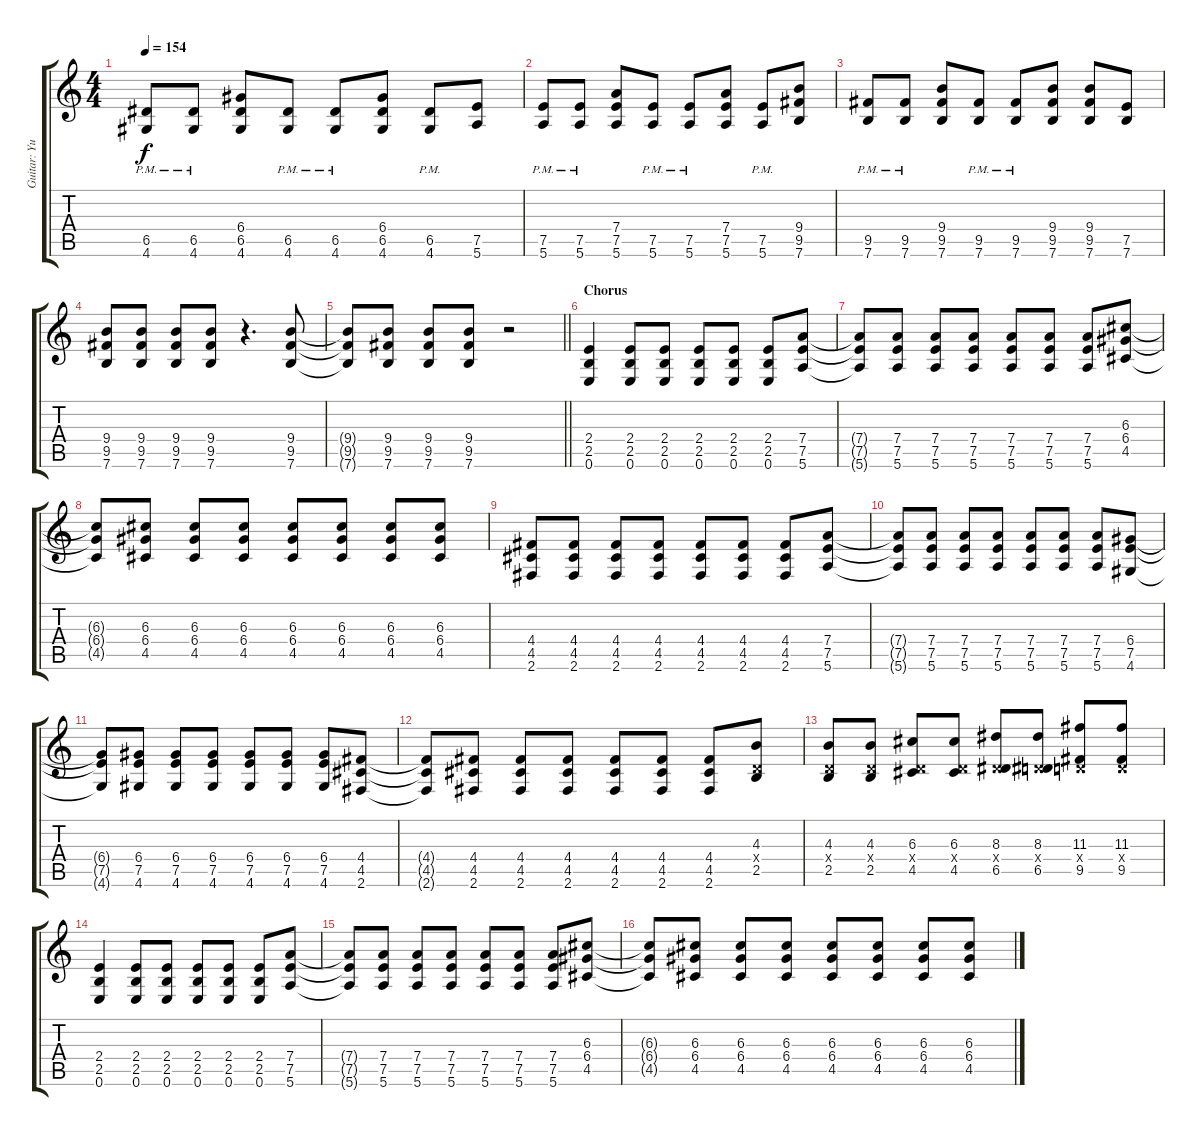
\track ("Guitar: Yui Hirasawa" "Guitar: Yu") {instrument distortionguitar}
\staff {score tabs}
\tuning (E4 B3 G3 D3 A2 E2) {hide}
\ts (4 4)
\tempo 154
\clef g2
\ks c
(6.5{pm} 4.6{pm}).8{dy f} (6.5{pm} 4.6{pm}).8 (6.4 6.5 4.6).8 (6.5{pm} 4.6{pm}).8 (6.5{pm} 4.6{pm}).8 (6.4 6.5 4.6).8 (6.5{pm} 4.6{pm}).8 (7.5 5.6).8 |
(7.5{pm} 5.6{pm}).8 (7.5{pm} 5.6{pm}).8 (7.4 7.5 5.6).8 (7.5{pm} 5.6{pm}).8 (7.5{pm} 5.6{pm}).8 (7.4 7.5 5.6).8 (7.5{pm} 5.6{pm}).8 (9.4 9.5 7.6).8 |
(9.5{pm} 7.6{pm}).8 (9.5{pm} 7.6{pm}).8 (9.4 9.5 7.6).8 (9.5{pm} 7.6{pm}).8 (9.5{pm} 7.6{pm}).8 (9.4 9.5 7.6).8 (9.4 9.5 7.6).8 (7.5 7.6).8 |
(9.4 9.5 7.6).8 (9.4 9.5 7.6).8 (9.4 9.5 7.6).8 (9.4 9.5 7.6).8 r.4{d} (9.4 9.5 7.6).8 |
\barLineRight lightlight
(9.4{t} 9.5{t} 7.6{t}).8 (9.4 9.5 7.6).8 (9.4 9.5 7.6).8 (9.4 9.5 7.6).8 r.2 |
\section ("" "Chorus")
(2.4 2.5 0.6).4 (2.4 2.5 0.6).8 (2.4 2.5 0.6).8 (2.4 2.5 0.6).8 (2.4 2.5 0.6).8 (2.4 2.5 0.6).8 (7.4 7.5 5.6).8 |
(7.4{t} 7.5{t} 5.6{t}).8 (7.4 7.5 5.6).8 (7.4 7.5 5.6).8 (7.4 7.5 5.6).8 (7.4 7.5 5.6).8 (7.4 7.5 5.6).8 (7.4 7.5 5.6).8 (6.3 6.4 4.5).8 |
(6.3{t} 6.4{t} 4.5{t}).8 (6.3 6.4 4.5).8 (6.3 6.4 4.5).8 (6.3 6.4 4.5).8 (6.3 6.4 4.5).8 (6.3 6.4 4.5).8 (6.3 6.4 4.5).8 (6.3 6.4 4.5).8 |
(4.4 4.5 2.6).8 (4.4 4.5 2.6).8 (4.4 4.5 2.6).8 (4.4 4.5 2.6).8 (4.4 4.5 2.6).8 (4.4 4.5 2.6).8 (4.4 4.5 2.6).8 (7.4 7.5 5.6).8 |
(7.4{t} 7.5{t} 5.6{t}).8 (7.4 7.5 5.6).8 (7.4 7.5 5.6).8 (7.4 7.5 5.6).8 (7.4 7.5 5.6).8 (7.4 7.5 5.6).8 (7.4 7.5 5.6).8 (6.4 7.5 4.6).8 |
(6.4{t} 7.5{t} 4.6{t}).8 (6.4 7.5 4.6).8 (6.4 7.5 4.6).8 (6.4 7.5 4.6).8 (6.4 7.5 4.6).8 (6.4 7.5 4.6).8 (6.4 7.5 4.6).8 (4.4 4.5 2.6).8 |
(4.4{t} 4.5{t} 2.6{t}).8 (4.4 4.5 2.6).8 (4.4 4.5 2.6).8 (4.4 4.5 2.6).8 (4.4 4.5 2.6).8 (4.4 4.5 2.6).8 (4.4 4.5 2.6).8 (4.3 0.4{x} 2.5).8 |
(4.3 0.4{x} 2.5).8 (4.3 0.4{x} 2.5).8 (6.3 0.4{x} 4.5).8 (6.3 0.4{x} 4.5).8 (8.3 0.4{x} 6.5).8 (8.3 0.4{x} 6.5).8 (11.3 0.4{x} 9.5).8 (11.3 0.4{x} 9.5).8 |
(2.4 2.5 0.6).4 (2.4 2.5 0.6).8 (2.4 2.5 0.6).8 (2.4 2.5 0.6).8 (2.4 2.5 0.6).8 (2.4 2.5 0.6).8 (7.4 7.5 5.6).8 |
(7.4{t} 7.5{t} 5.6{t}).8 (7.4 7.5 5.6).8 (7.4 7.5 5.6).8 (7.4 7.5 5.6).8 (7.4 7.5 5.6).8 (7.4 7.5 5.6).8 (7.4 7.5 5.6).8 (6.3 6.4 4.5).8 |
(6.3{t} 6.4{t} 4.5{t}).8 (6.3 6.4 4.5).8 (6.3 6.4 4.5).8 (6.3 6.4 4.5).8 (6.3 6.4 4.5).8 (6.3 6.4 4.5).8 (6.3 6.4 4.5).8 (6.3 6.4 4.5).8
